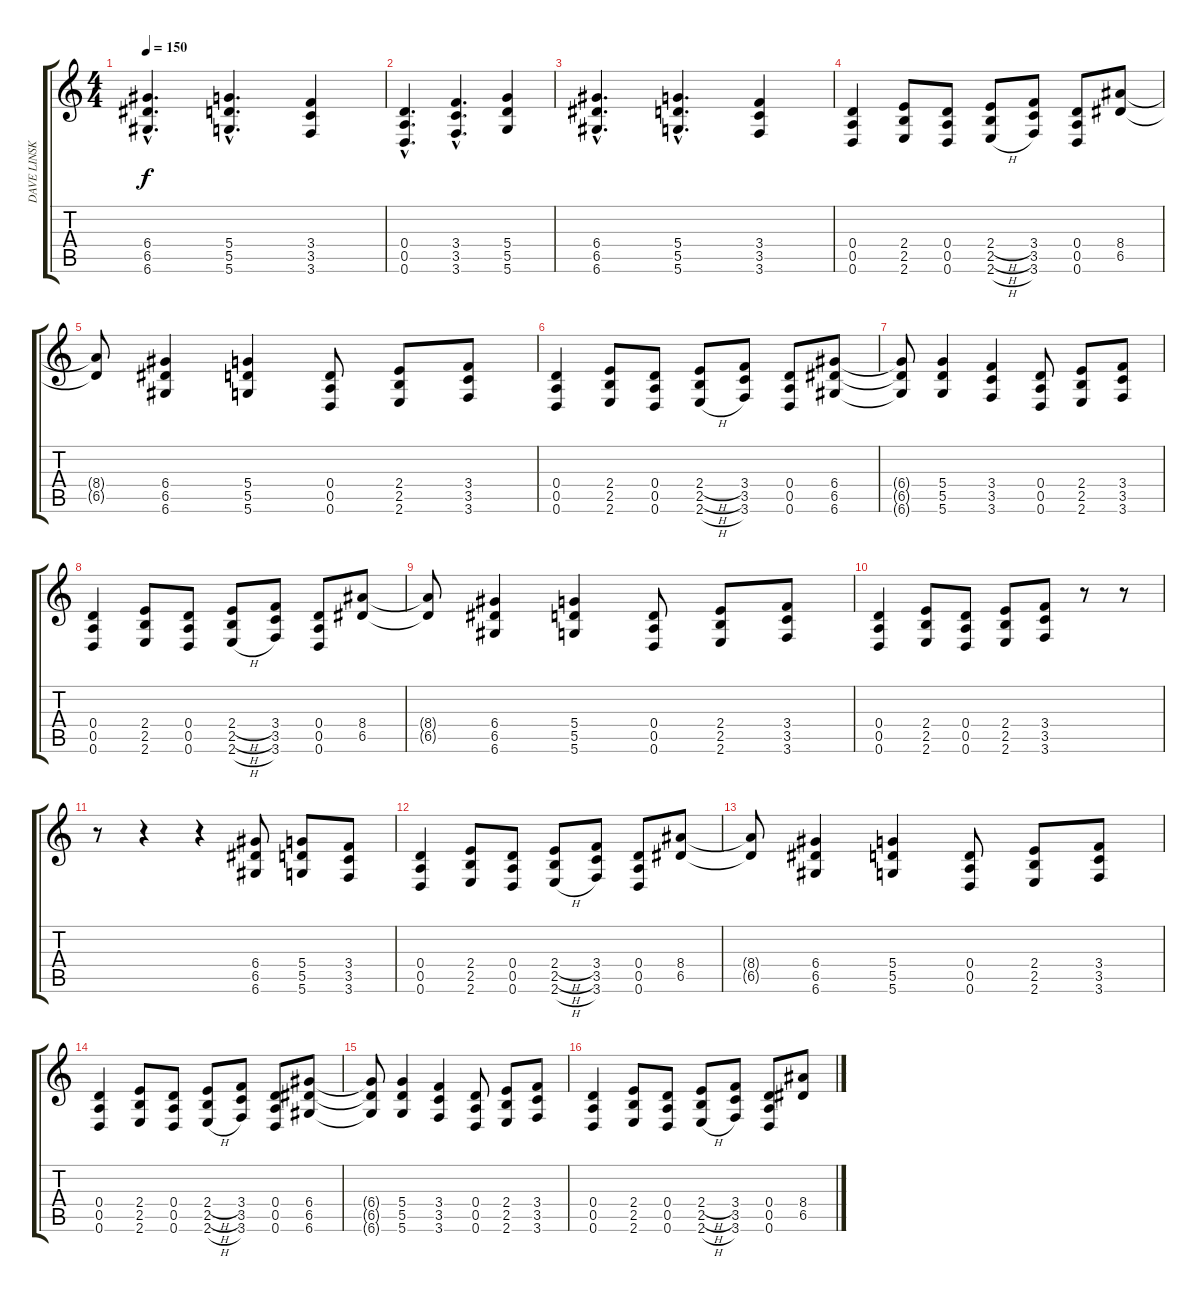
\track ("DAVE LINSK - rhythm & lead guitar" "DAVE LINSK") {instrument overdrivenguitar}
\staff {score tabs}
\tuning (E4 B3 G3 D3 A2 D2) {hide}
\ts (4 4)
\tempo 150
\clef g2
\ks c
(6.4{hac} 6.5{hac} 6.6{hac}).4{d dy f} (5.4{hac} 5.5{hac} 5.6{hac}).4{d} (3.4 3.5 3.6).4 |
(0.4{hac} 0.5{hac} 0.6{hac}).4{d} (3.4{hac} 3.5{hac} 3.6{hac}).4{d} (5.4 5.5 5.6).4 |
(6.4{hac} 6.5{hac} 6.6{hac}).4{d} (5.4{hac} 5.5{hac} 5.6{hac}).4{d} (3.4 3.5 3.6).4 |
(0.4 0.5 0.6).4 (2.4 2.5 2.6).8 (0.4 0.5 0.6).8 (2.4{h} 2.5{h} 2.6{h}).8 (3.4 3.5 3.6).8 (0.4 0.5 0.6).8 (8.4 6.5).8 |
(8.4{t} 6.5{t}).8 (6.4 6.5 6.6).4 (5.4 5.5 5.6).4 (0.4 0.5 0.6).8 (2.4 2.5 2.6).8 (3.4 3.5 3.6).8 |
(0.4 0.5 0.6).4 (2.4 2.5 2.6).8 (0.4 0.5 0.6).8 (2.4{h} 2.5{h} 2.6{h}).8 (3.4 3.5 3.6).8 (0.4 0.5 0.6).8 (6.4 6.5 6.6).8 |
(6.4{t} 6.5{t} 6.6{t}).8 (5.4 5.5 5.6).4 (3.4 3.5 3.6).4 (0.4 0.5 0.6).8 (2.4 2.5 2.6).8 (3.4 3.5 3.6).8 |
(0.4 0.5 0.6).4 (2.4 2.5 2.6).8 (0.4 0.5 0.6).8 (2.4{h} 2.5{h} 2.6{h}).8 (3.4 3.5 3.6).8 (0.4 0.5 0.6).8 (8.4 6.5).8 |
(8.4{t} 6.5{t}).8 (6.4 6.5 6.6).4 (5.4 5.5 5.6).4 (0.4 0.5 0.6).8 (2.4 2.5 2.6).8 (3.4 3.5 3.6).8 |
(0.4 0.5 0.6).4 (2.4 2.5 2.6).8 (0.4 0.5 0.6).8 (2.4 2.5 2.6).8 (3.4 3.5 3.6).8 r.8 r.8 |
r.8 r.4 r.4 (6.4 6.5 6.6).8 (5.4 5.5 5.6).8 (3.4 3.5 3.6).8 |
(0.4 0.5 0.6).4 (2.4 2.5 2.6).8 (0.4 0.5 0.6).8 (2.4{h} 2.5{h} 2.6{h}).8 (3.4 3.5 3.6).8 (0.4 0.5 0.6).8 (8.4 6.5).8 |
(8.4{t} 6.5{t}).8 (6.4 6.5 6.6).4 (5.4 5.5 5.6).4 (0.4 0.5 0.6).8 (2.4 2.5 2.6).8 (3.4 3.5 3.6).8 |
(0.4 0.5 0.6).4 (2.4 2.5 2.6).8 (0.4 0.5 0.6).8 (2.4{h} 2.5{h} 2.6{h}).8 (3.4 3.5 3.6).8 (0.4 0.5 0.6).8 (6.4 6.5 6.6).8 |
(6.4{t} 6.5{t} 6.6{t}).8 (5.4 5.5 5.6).4 (3.4 3.5 3.6).4 (0.4 0.5 0.6).8 (2.4 2.5 2.6).8 (3.4 3.5 3.6).8 |
(0.4 0.5 0.6).4 (2.4 2.5 2.6).8 (0.4 0.5 0.6).8 (2.4{h} 2.5{h} 2.6{h}).8 (3.4 3.5 3.6).8 (0.4 0.5 0.6).8 (8.4 6.5).8
